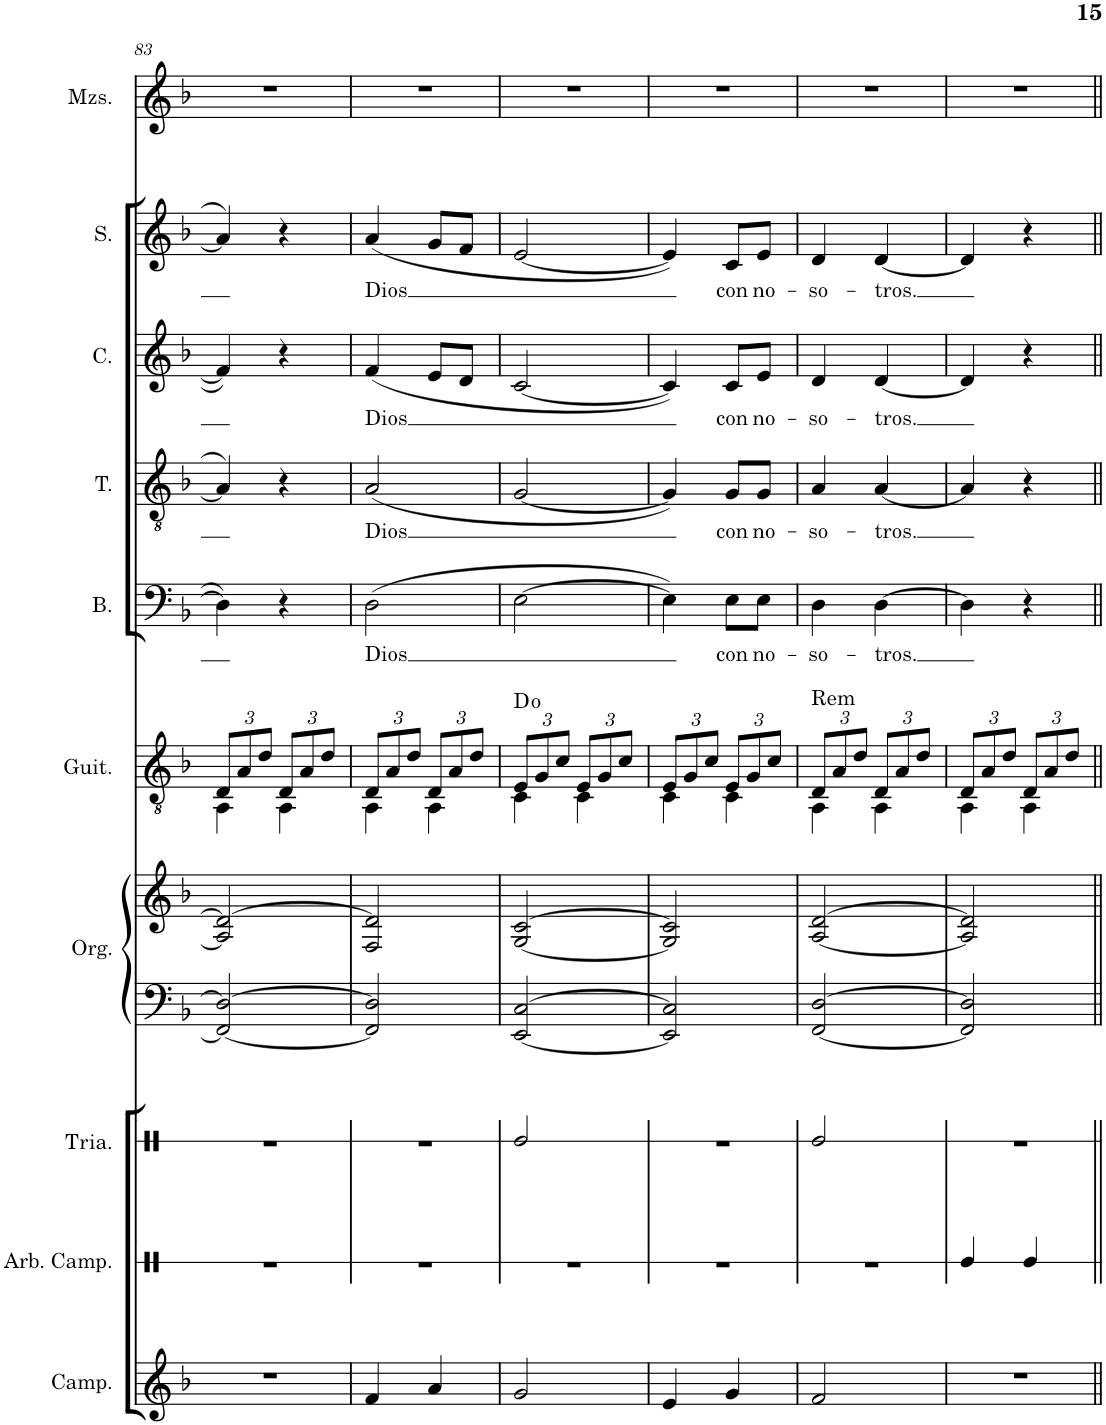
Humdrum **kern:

**kern	**kern	**kern	**kern	**kern	**kern	**harte	**kern	**text	**kern	**text	**kern	**text	**kern	**text	**kern
*part10	*part9	*part8	*part7	*part7	*part6	*part6	*part5	*part5	*part4	*part4	*part3	*part3	*part2	*part2	*part1
*staff11	*staff10	*staff9	*staff8	*staff7	*staff6	*	*staff5	*staff5	*staff4	*staff4	*staff3	*staff3	*staff2	*staff2	*staff1
*I"Campanillas	*I"Espectro	*I"Triángulo	*I"Órgano	*	*I"Guitarra	*	*I"Bajo	*	*I"Tenor	*	*I"Contralto	*	*I"Soprano	*	*I"Mezzo-soprano
*I'Camp.	*	*	*	*	*I'Guit.	*	*I'B.	*	*I'T.	*	*I'C.	*	*I'S.	*	*I'Mzs.
!!LO:PB:g=z
*clefG2	*clefX	*clefX	*clefF4	*clefG2	*clefGv2	*	*clefF4	*	*clefGv2	*	*clefG2	*	*clefG2	*	*clefG2
*Trd-7c-12	*	*	*	*	*	*	*	*	*	*	*	*	*	*	*
*k[b-]	*k[]	*k[]	*k[b-]	*k[b-]	*k[b-]	*	*k[b-]	*	*k[b-]	*	*k[b-]	*	*k[b-]	*	*k[b-]
*M2/4	*M2/4	*M2/4	*M2/4	*M2/4	*M2/4	*	*M2/4	*	*M2/4	*	*M2/4	*	*M2/4	*	*M2/4
*	*	*	*	*	*Xbrackettup	*	*	*	*	*	*	*	*	*	*
=83	=83	=83	=83	=83	=83	=83	=83	=83	=83	=83	=83	=83	=83	=83	=83
*	*	*	*	*	*^	*	*	*	*	*	*	*	*	*	*
2r	2r	2r	2FF/_ 2D/_	2A/] 2d/_	12D/L	4AA\	.	4D\]	.	4A/]	.	4f/]	.	4a/]	.	2r
.	.	.	.	.	12A/	.	.	.	.	.	.	.	.	.	.	.
.	.	.	.	.	12d/J	.	.	.	.	.	.	.	.	.	.	.
.	.	.	.	.	12D/L	4AA\	.	4r	.	4r	.	4r	.	4r	.	.
.	.	.	.	.	12A/	.	.	.	.	.	.	.	.	.	.	.
.	.	.	.	.	12d/J	.	.	.	.	.	.	.	.	.	.	.
=84	=84	=84	=84	=84	=84	=84	=84	=84	=84	=84	=84	=84	=84	=84	=84	=84
!	!	!	!	!	!	!	!	!	!LO:LY:b	!	!LO:LY:b	!	!LO:LY:b	!	!LO:LY:b	!
4f/	2r	2r	2FF/] 2D/]	2F/ 2d/]	12D/L	4AA\	.	(2D\	Dios	(2A/	Dios	(4f/	Dios	(4a/	Dios	2r
.	.	.	.	.	12A/	.	.	.	.	.	.	.	.	.	.	.
.	.	.	.	.	12d/J	.	.	.	.	.	.	.	.	.	.	.
4a/	.	.	.	.	12D/L	4AA\	.	.	.	.	.	8e/L	.	8g/L	.	.
.	.	.	.	.	12A/	.	.	.	.	.	.	.	.	.	.	.
.	.	.	.	.	.	.	.	.	.	.	.	8d/J	.	8f/J	.	.
.	.	.	.	.	12d/J	.	.	.	.	.	.	.	.	.	.	.
=85	=85	=85	=85	=85	=85	=85	=85	=85	=85	=85	=85	=85	=85	=85	=85	=85
2g/	2r	2Re/	[2EE/ [2C/	[2G/ [2c/	12E/L	4C\	D:dim	[2E\	.	[2G/	.	[2c/	.	[2e/	.	2r
.	.	.	.	.	12G/	.	.	.	.	.	.	.	.	.	.	.
.	.	.	.	.	12c/J	.	.	.	.	.	.	.	.	.	.	.
.	.	.	.	.	12E/L	4C\	.	.	.	.	.	.	.	.	.	.
.	.	.	.	.	12G/	.	.	.	.	.	.	.	.	.	.	.
.	.	.	.	.	12c/J	.	.	.	.	.	.	.	.	.	.	.
=86	=86	=86	=86	=86	=86	=86	=86	=86	=86	=86	=86	=86	=86	=86	=86	=86
4e/	2r	2r	2EE/] 2C/]	2G/] 2c/]	12E/L	4C\	.	4E\])	.	4G/])	.	4c/])	.	4e/])	.	2r
.	.	.	.	.	12G/	.	.	.	.	.	.	.	.	.	.	.
.	.	.	.	.	12c/J	.	.	.	.	.	.	.	.	.	.	.
!	!	!	!	!	!	!	!	!	!LO:LY:b	!	!LO:LY:b	!	!LO:LY:b	!	!LO:LY:b	!
4g/	.	.	.	.	12E/L	4C\	.	8E\L	con	8G/L	con	8c/L	con	8c/L	con	.
.	.	.	.	.	12G/	.	.	.	.	.	.	.	.	.	.	.
!	!	!	!	!	!	!	!	!	!LO:LY:b	!	!LO:LY:b	!	!LO:LY:b	!	!LO:LY:b	!
.	.	.	.	.	.	.	.	8E\J	no-	8G/J	no-	8e/J	no-	8e/J	no-	.
.	.	.	.	.	12c/J	.	.	.	.	.	.	.	.	.	.	.
=87	=87	=87	=87	=87	=87	=87	=87	=87	=87	=87	=87	=87	=87	=87	=87	=87
!	!	!	!	!	!	!	!LO:H:kt=Rem	!	!LO:LY:b	!	!LO:LY:b	!	!LO:LY:b	!	!LO:LY:b	!
2f/	2r	2Re/	[2FF/ [2D/	[2A/ [2d/	12D/L	4AA\	N	4D\	-so-	4A/	-so-	4d/	-so-	4d/	-so-	2r
.	.	.	.	.	12A/	.	.	.	.	.	.	.	.	.	.	.
.	.	.	.	.	12d/J	.	.	.	.	.	.	.	.	.	.	.
!	!	!	!	!	!	!	!	!	!LO:LY:b	!	!LO:LY:b	!	!LO:LY:b	!	!LO:LY:b	!
.	.	.	.	.	12D/L	4AA\	.	[4D\	-tros.	[4A/	-tros.	[4d/	-tros.	[4d/	-tros.	.
.	.	.	.	.	12A/	.	.	.	.	.	.	.	.	.	.	.
.	.	.	.	.	12d/J	.	.	.	.	.	.	.	.	.	.	.
=88	=88	=88	=88	=88	=88	=88	=88	=88	=88	=88	=88	=88	=88	=88	=88	=88
2r	4Re/	2r	2FF/] 2D/]	2A/] 2d/]	12D/L	4AA\	.	4D\]	.	4A/]	.	4d/]	.	4d/]	.	2r
.	.	.	.	.	12A/	.	.	.	.	.	.	.	.	.	.	.
.	.	.	.	.	12d/J	.	.	.	.	.	.	.	.	.	.	.
.	4Re/	.	.	.	12D/L	4AA\	.	4r	.	4r	.	4r	.	4r	.	.
.	.	.	.	.	12A/	.	.	.	.	.	.	.	.	.	.	.
.	.	.	.	.	12d/J	.	.	.	.	.	.	.	.	.	.	.
*	*	*	*	*	*v	*v	*	*	*	*	*	*	*	*	*	*
=||	=||	=||	=||	=||	=||	=||	=||	=||	=||	=||	=||	=||	=||	=||	=||
*-	*-	*-	*-	*-	*-	*-	*-	*-	*-	*-	*-	*-	*-	*-	*-
